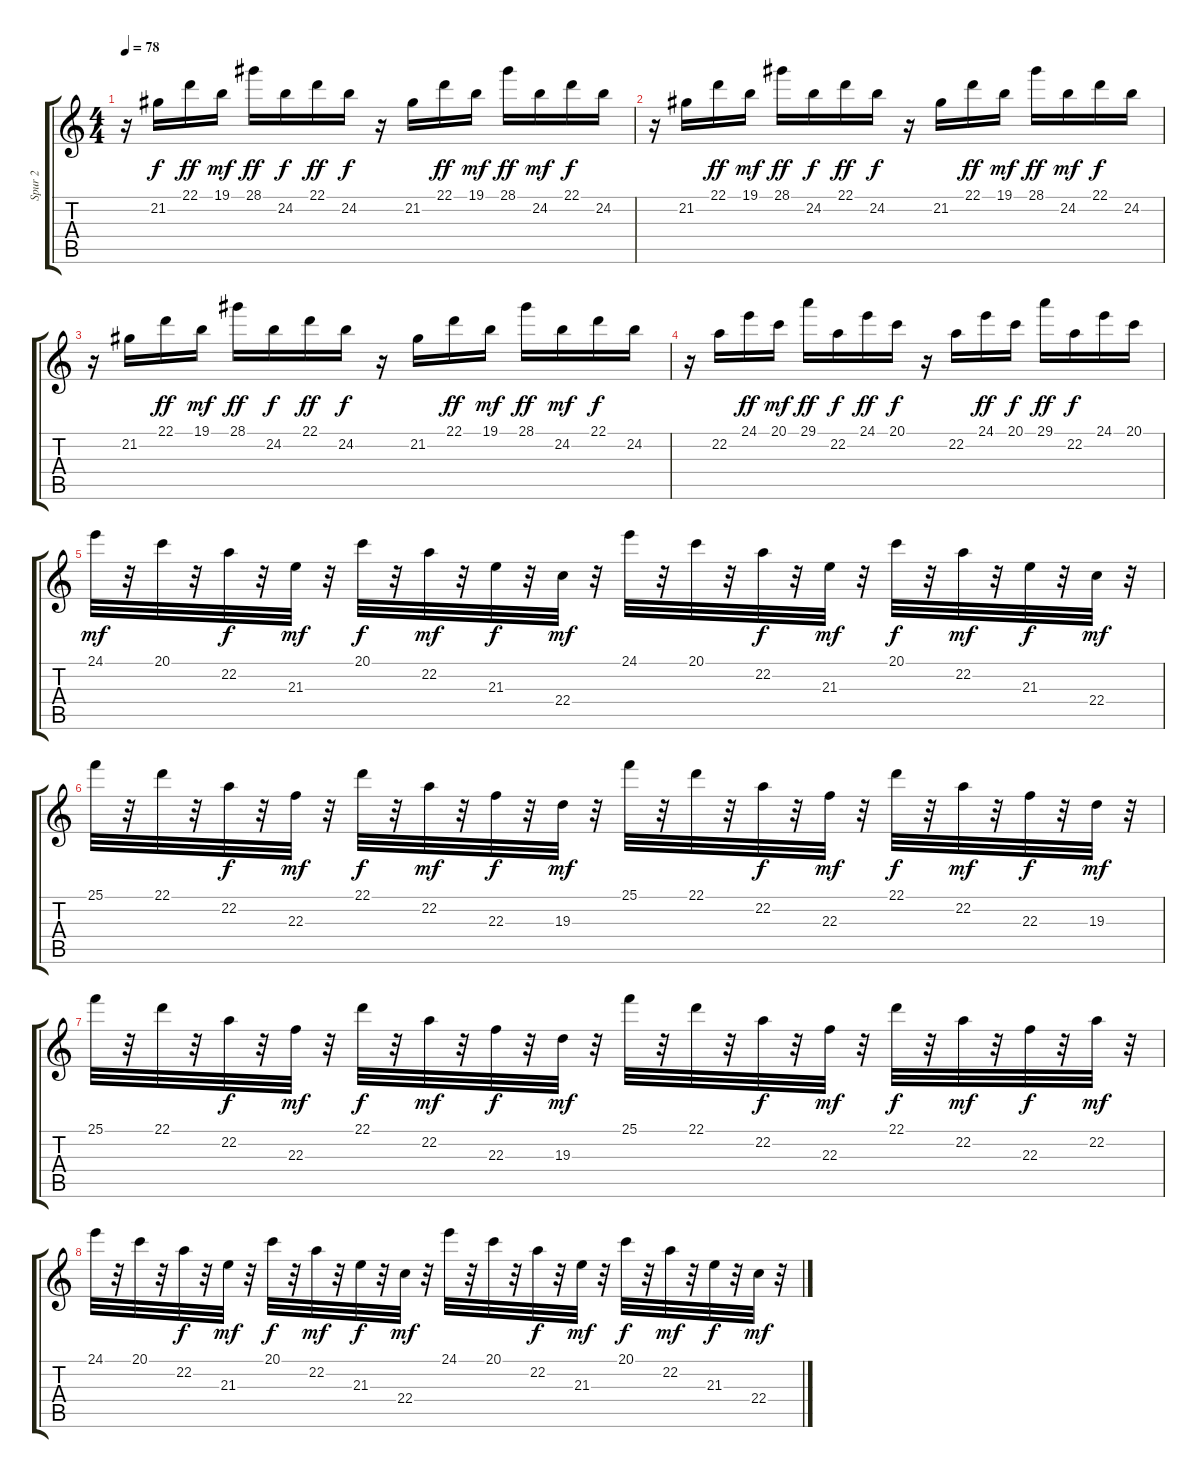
\track ("Spur 2" "Spur 2") {instrument electricpiano1}
\staff {score tabs}
\tuning (E4 B3 G3 D3 A2 E2) {hide}
\ts (4 4)
\tempo 78
\clef g2
\ks c
r.16{dy f} 21.2.16 22.1.16{dy ff} 19.1.16{dy mf} 28.1.16{dy ff} 24.2.16{dy f} 22.1.16{dy ff} 24.2.16{dy f} r.16 21.2.16 22.1.16{dy ff} 19.1.16{dy mf} 28.1.16{dy ff} 24.2.16{dy mf} 22.1.16{dy f} 24.2.16 |
r.16 21.2.16 22.1.16{dy ff} 19.1.16{dy mf} 28.1.16{dy ff} 24.2.16{dy f} 22.1.16{dy ff} 24.2.16{dy f} r.16 21.2.16 22.1.16{dy ff} 19.1.16{dy mf} 28.1.16{dy ff} 24.2.16{dy mf} 22.1.16{dy f} 24.2.16 |
r.16 21.2.16 22.1.16{dy ff} 19.1.16{dy mf} 28.1.16{dy ff} 24.2.16{dy f} 22.1.16{dy ff} 24.2.16{dy f} r.16 21.2.16 22.1.16{dy ff} 19.1.16{dy mf} 28.1.16{dy ff} 24.2.16{dy mf} 22.1.16{dy f} 24.2.16 |
r.16 22.2.16 24.1.16{dy ff} 20.1.16{dy mf} 29.1.16{dy ff} 22.2.16{dy f} 24.1.16{dy ff} 20.1.16{dy f} r.16 22.2.16 24.1.16{dy ff} 20.1.16{dy f} 29.1.16{dy ff} 22.2.16{dy f} 24.1.16 20.1.16 |
24.1.32{dy mf volume 12} r.32 20.1.32 r.32 22.2.32{dy f} r.32 21.3.32{dy mf} r.32 20.1.32{dy f} r.32 22.2.32{dy mf} r.32 21.3.32{dy f} r.32 22.4.32{dy mf} r.32 24.1.32 r.32 20.1.32 r.32 22.2.32{dy f} r.32 21.3.32{dy mf} r.32 20.1.32{dy f} r.32 22.2.32{dy mf} r.32 21.3.32{dy f} r.32 22.4.32{dy mf} r.32 |
25.1.32 r.32 22.1.32 r.32 22.2.32{dy f} r.32 22.3.32{dy mf} r.32 22.1.32{dy f} r.32 22.2.32{dy mf} r.32 22.3.32{dy f} r.32 19.3.32{dy mf} r.32 25.1.32 r.32 22.1.32 r.32 22.2.32{dy f} r.32 22.3.32{dy mf} r.32 22.1.32{dy f} r.32 22.2.32{dy mf} r.32 22.3.32{dy f} r.32 19.3.32{dy mf} r.32 |
25.1.32 r.32 22.1.32 r.32 22.2.32{dy f} r.32 22.3.32{dy mf} r.32 22.1.32{dy f} r.32 22.2.32{dy mf} r.32 22.3.32{dy f} r.32 19.3.32{dy mf} r.32 25.1.32 r.32 22.1.32 r.32 22.2.32{dy f} r.32 22.3.32{dy mf} r.32 22.1.32{dy f} r.32 22.2.32{dy mf} r.32 22.3.32{dy f} r.32 22.2.32{dy mf} r.32 |
24.1.32 r.32 20.1.32 r.32 22.2.32{dy f} r.32 21.3.32{dy mf} r.32 20.1.32{dy f} r.32 22.2.32{dy mf} r.32 21.3.32{dy f} r.32 22.4.32{dy mf} r.32 24.1.32 r.32 20.1.32 r.32 22.2.32{dy f} r.32 21.3.32{dy mf} r.32 20.1.32{dy f} r.32 22.2.32{dy mf} r.32 21.3.32{dy f} r.32 22.4.32{dy mf} r.32
